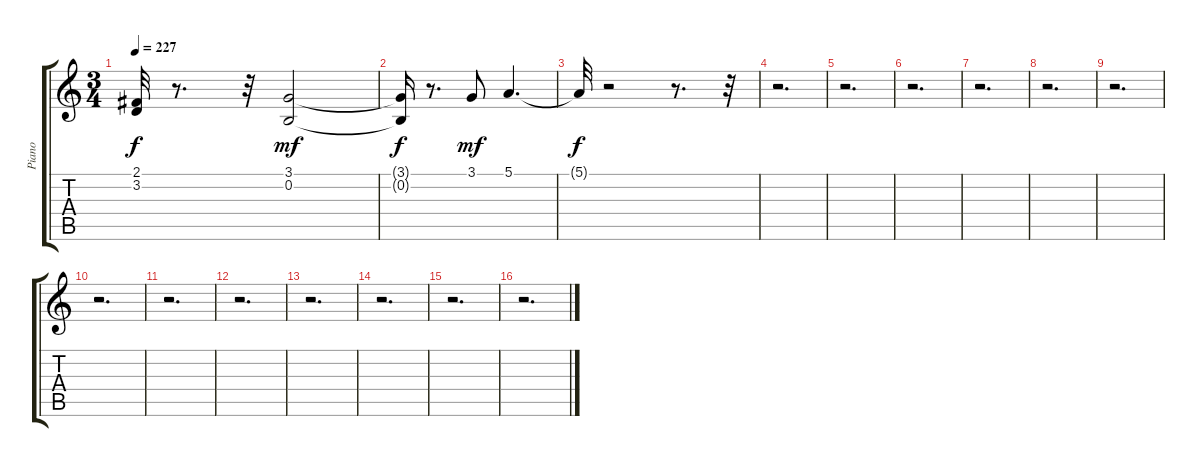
\track ("Piano" "Piano") {instrument acousticgrandpiano}
\staff {score tabs}
\tuning (E4 B3 G3 D3 A2 E2) {hide}
\ts (3 4)
\tempo 227
\clef g2
\ks c
(2.1{t} 3.2{t}).32{dy f} r.8{d} r.32 (3.1 0.2).2{dy mf} |
(3.1{t} 0.2{t}).16{dy f} r.8{d} 3.1.8{dy mf} 5.1.4{d} |
5.1{t}.32{dy f} r.2 r.8{d} r.32 |
r.2{d} |
r.2{d} |
r.2{d} |
r.2{d} |
r.2{d} |
r.2{d} |
r.2{d} |
r.2{d} |
r.2{d} |
r.2{d} |
r.2{d} |
r.2{d} |
r.2{d}
